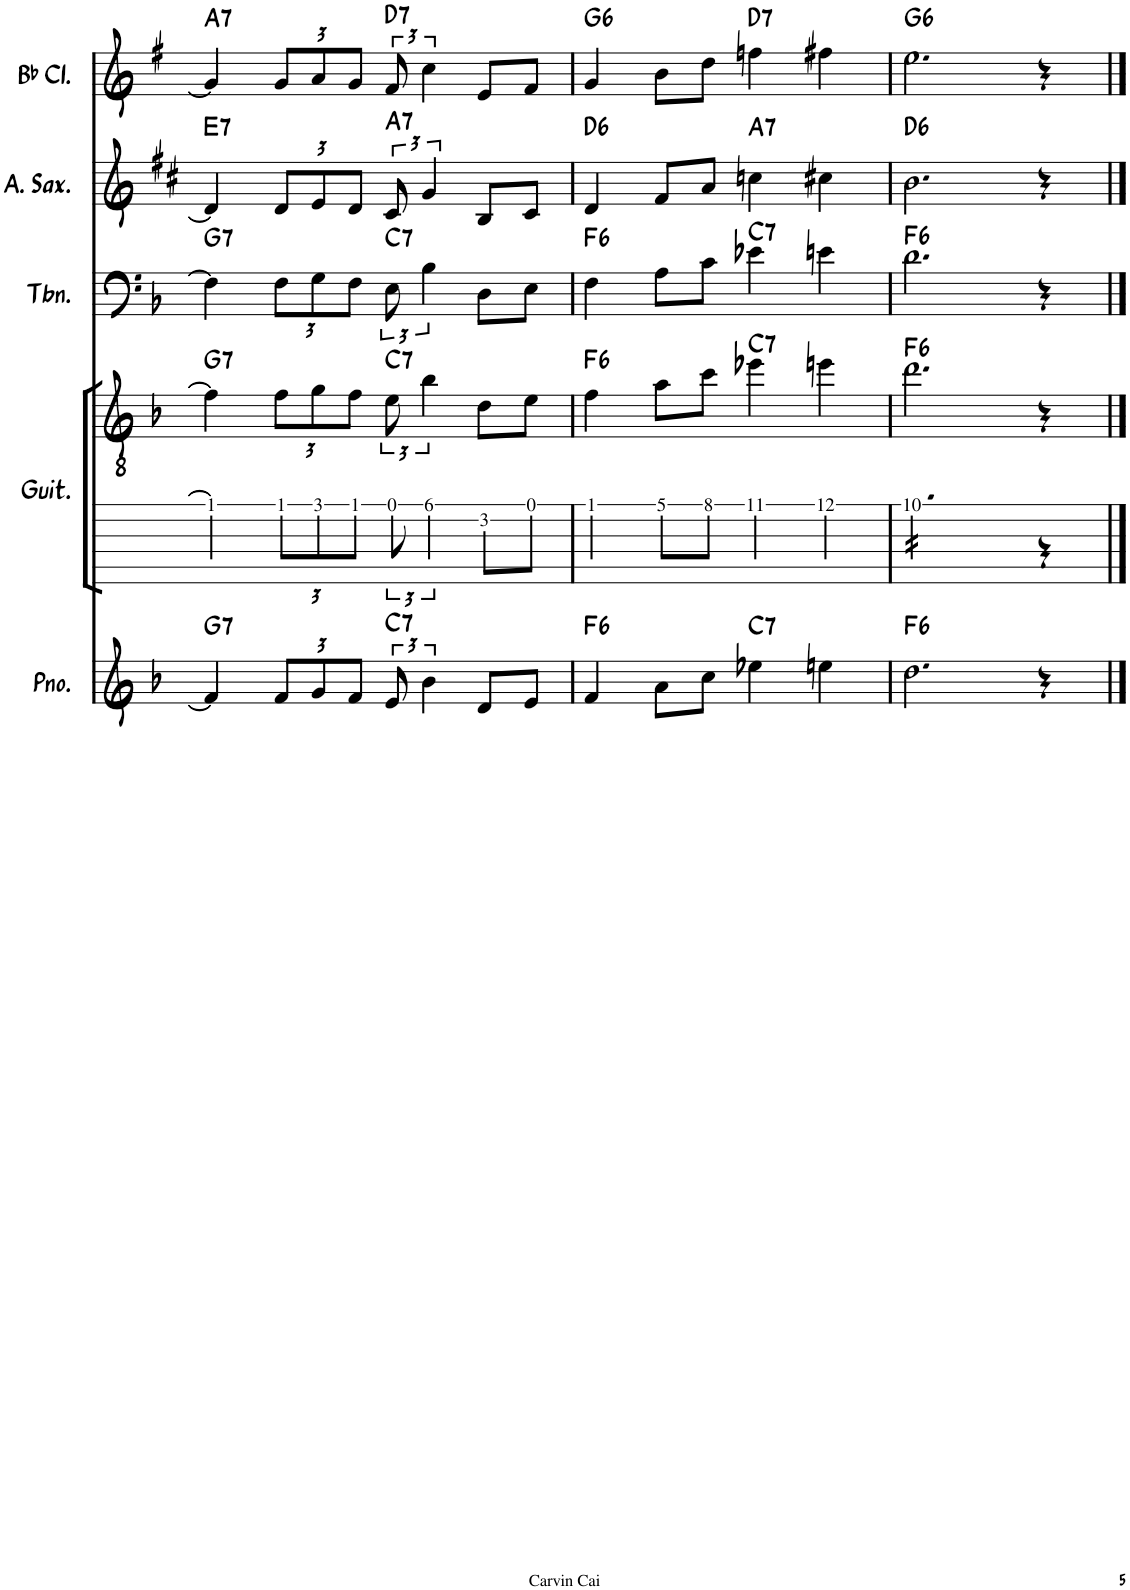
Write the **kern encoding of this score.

**kern	**harte	**kern	**kern	**harte	**kern	**harte	**kern	**harte	**kern	**harte
*part5	*part5	*part4	*part4	*part4	*part3	*part3	*part2	*part2	*part1	*part1
*staff6	*	*staff5	*staff4	*	*staff3	*	*staff2	*	*staff1	*
*I"钢琴	*	*I"原音吉他	*	*	*I"长号	*	*I"中音萨克斯	*	*I"降B调单簧管	*
!!LO:PB:g=z
*clefG2	*	*	*clefGv2	*	*clefF4	*	*clefG2	*	*clefG2	*
*	*	*	*	*	*	*	*Trd5c9	*	*Trd1c2	*
*k[b-]	*	*k[b-]	*k[b-]	*	*k[b-]	*	*k[f#c#]	*	*k[f#]	*
*M4/4	*	*M4/4	*M4/4	*	*M4/4	*	*M4/4	*	*M4/4	*
=30	=30	=30	=30	=30	=30	=30	=30	=30	=30	=30
!	!LO:H:kt=7	!	!	!LO:H:kt=7	!	!LO:H:kt=7	!	!LO:H:kt=7	!	!LO:H:kt=7
4f/]	G:7	4f\]	4f\]	G:7	4F\]	G:7	4d/]	E:7	4g/]	A:7
*Xbrackettup	*	*Xbrackettup	*Xbrackettup	*	*Xbrackettup	*	*Xbrackettup	*	*Xbrackettup	*
12f/L	.	12f\L	12f\L	.	12F\L	.	12d/L	.	12g/L	.
12g/	.	12g\	12g\	.	12G\	.	12e/	.	12a/	.
12f/J	.	12f\J	12f\J	.	12F\J	.	12d/J	.	12g/J	.
*brackettup	*	*brackettup	*brackettup	*	*brackettup	*	*brackettup	*	*brackettup	*
!	!LO:H:kt=7	!	!	!LO:H:kt=7	!	!LO:H:kt=7	!	!LO:H:kt=7	!	!LO:H:kt=7
12e/	C:7	12e\	12e\	C:7	12E\	C:7	12c#/	A:7	12f#/	D:7
6b-\	.	6b-\	6b-\	.	6B-\	.	6g/	.	6cc\	.
8d/L	.	8d\L	8d\L	.	8D\L	.	8B/L	.	8e/L	.
8e/J	.	8e\J	8e\J	.	8E\J	.	8c#/J	.	8f#/J	.
=31	=31	=31	=31	=31	=31	=31	=31	=31	=31	=31
!	!LO:H:kt=6	!	!	!LO:H:kt=6	!	!LO:H:kt=6	!	!LO:H:kt=6	!	!LO:H:kt=6
4f/	F:maj6	4f\	4f\	F:maj6	4F\	F:maj6	4d/	D:maj6	4g/	G:maj6
8a\L	.	8a\L	8a\L	.	8A\L	.	8f#/L	.	8b\L	.
8cc\J	.	8cc\J	8cc\J	.	8c\J	.	8a/J	.	8dd\J	.
!	!LO:H:kt=7	!	!	!LO:H:kt=7	!	!LO:H:kt=7	!	!LO:H:kt=7	!	!LO:H:kt=7
4ee-X\	C:7	4ee-X\	4ee-X\	C:7	4e-X\	C:7	4ccn\	A:7	4ffn\	D:7
4een\	.	4een\	4een\	.	4en\	.	4cc#X\	.	4ff#X\	.
=32	=32	=32	=32	=32	=32	=32	=32	=32	=32	=32
!	!LO:H:kt=6	!	!	!LO:H:kt=6	!	!LO:H:kt=6	!	!LO:H:kt=6	!	!LO:H:kt=6
2.dd\	F:maj6	2.dd\	2.dd\	F:maj6	2.d\	F:maj6	2.b\	D:maj6	2.ee\	G:maj6
4r	.	4r	4r	.	4r	.	4r	.	4r	.
==	==	==	==	==	==	==	==	==	==	==
*-	*-	*-	*-	*-	*-	*-	*-	*-	*-	*-
